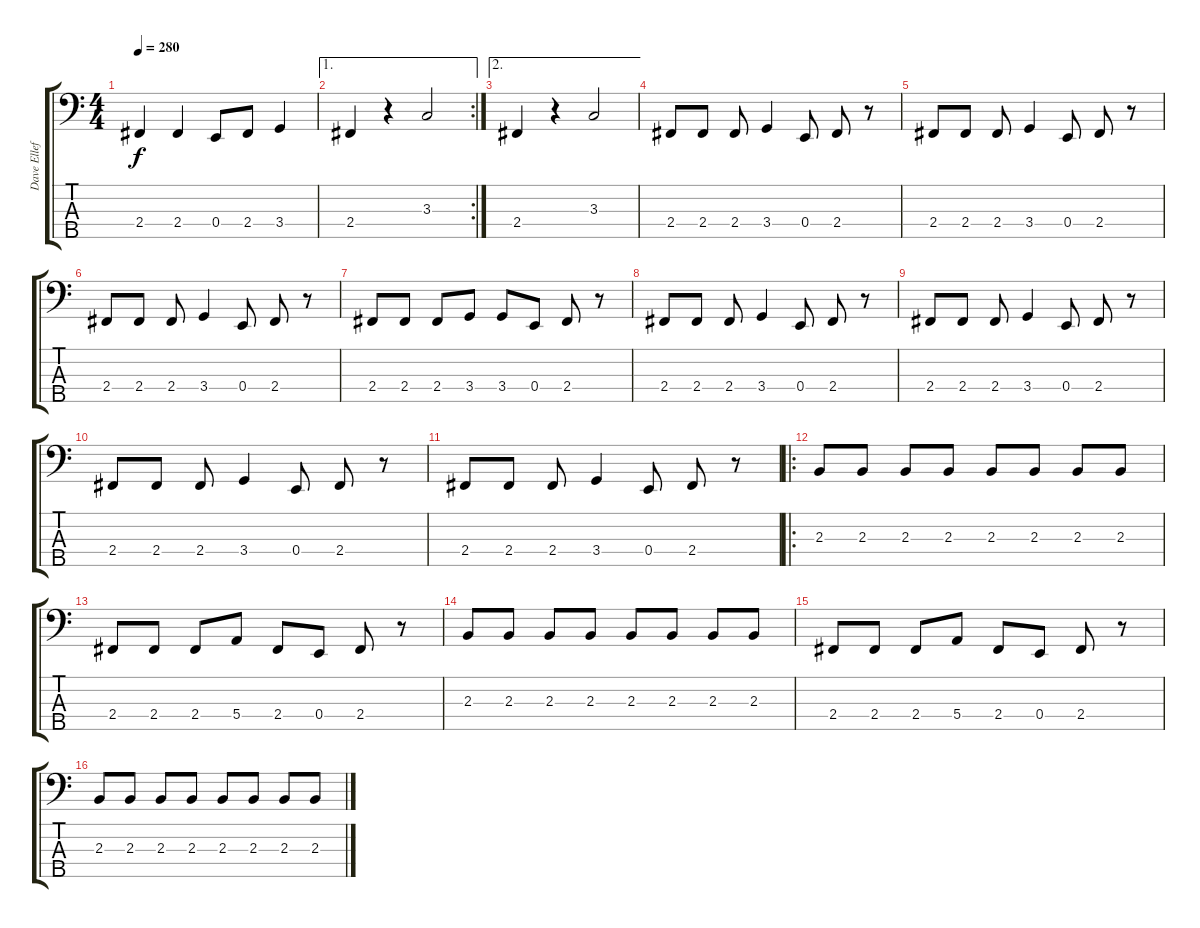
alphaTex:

\track ("Dave Ellefson" "Dave Ellef") {instrument electricbasspick}
\staff {score tabs}
\tuning (G2 D2 A1 E1 B0) {hide}
\ts (4 4)
\tempo 280
\clef f4
\ks c
2.4.4{dy f} 2.4.4 0.4.8 2.4.8 3.4.4 |
\ae 1
\rc 2
2.4.4 r.4 3.3.2 |
\ae 2
2.4.4 r.4 3.3.2 |
2.4.8 2.4.8 2.4.8 3.4.4 0.4.8 2.4.8 r.8 |
2.4.8 2.4.8 2.4.8 3.4.4 0.4.8 2.4.8 r.8 |
2.4.8 2.4.8 2.4.8 3.4.4 0.4.8 2.4.8 r.8 |
2.4.8 2.4.8 2.4.8 3.4.8 3.4.8 0.4.8 2.4.8 r.8 |
2.4.8 2.4.8 2.4.8 3.4.4 0.4.8 2.4.8 r.8 |
2.4.8 2.4.8 2.4.8 3.4.4 0.4.8 2.4.8 r.8 |
2.4.8 2.4.8 2.4.8 3.4.4 0.4.8 2.4.8 r.8 |
2.4.8 2.4.8 2.4.8 3.4.4 0.4.8 2.4.8 r.8 |
\ro
2.3.8 2.3.8 2.3.8 2.3.8 2.3.8 2.3.8 2.3.8 2.3.8 |
2.4.8 2.4.8 2.4.8 5.4.8 2.4.8 0.4.8 2.4.8 r.8 |
2.3.8 2.3.8 2.3.8 2.3.8 2.3.8 2.3.8 2.3.8 2.3.8 |
2.4.8 2.4.8 2.4.8 5.4.8 2.4.8 0.4.8 2.4.8 r.8 |
2.3.8 2.3.8 2.3.8 2.3.8 2.3.8 2.3.8 2.3.8 2.3.8
